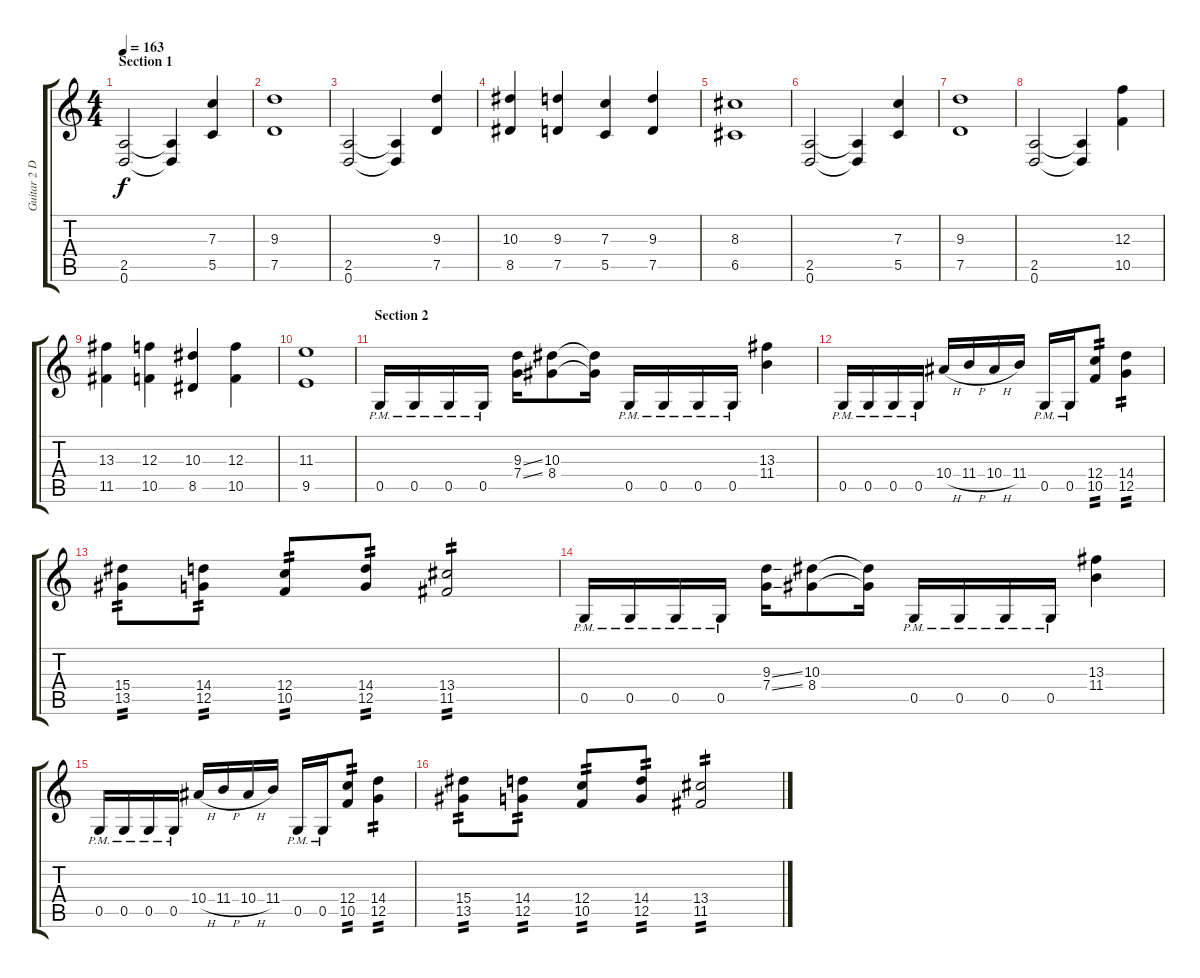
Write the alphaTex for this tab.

\track ("Guitar 2 D-tuned" "Guitar 2 D") {instrument overdrivenguitar}
\staff {score tabs}
\tuning (D4 A3 F3 C3 G2 D2) {hide}
\ts (4 4)
\section ("" "Section 1")
\tempo 163
\clef g2
\ks c
(2.5 0.6).2{dy f instrument overdrivenguitar} (2.5{t} 0.6{t}).4 (7.3 5.5).4 |
(9.3 7.5).1 |
(2.5 0.6).2 (2.5{t} 0.6{t}).4 (9.3 7.5).4 |
(10.3 8.5).4 (9.3 7.5).4 (7.3 5.5).4 (9.3 7.5).4 |
(8.3 6.5).1 |
(2.5 0.6).2 (2.5{t} 0.6{t}).4 (7.3 5.5).4 |
(9.3 7.5).1 |
(2.5 0.6).2 (2.5{t} 0.6{t}).4 (12.3 10.5).4 |
(13.3 11.5).4 (12.3 10.5).4 (10.3 8.5).4 (12.3 10.5).4 |
(11.3 9.5).1 |
\section ("" "Section 2")
0.5{pm}.16 0.5{pm}.16 0.5{pm}.16 0.5{pm}.16 (9.3{ss} 7.4{ss}).16 (10.3 8.4).8 (10.3{t} 8.4{t}).16 0.5{pm}.16 0.5{pm}.16 0.5{pm}.16 0.5{pm}.16 (13.3 11.4).4 |
0.5{pm}.16 0.5{pm}.16 0.5{pm}.16 0.5{pm}.16 10.4{h}.16 11.4{h}.16 10.4{h}.16 11.4.16 0.5{pm}.16 0.5{pm}.16 (12.4 10.5).8{tp 2} (14.4 12.5).4{tp 2} |
(15.4 13.5).8{tp 2} (14.4 12.5).8{tp 2} (12.4 10.5).8{tp 2} (14.4 12.5).8{tp 2} (13.4 11.5).2{tp 2} |
0.5{pm}.16 0.5{pm}.16 0.5{pm}.16 0.5{pm}.16 (9.3{ss} 7.4{ss}).16 (10.3 8.4).8 (10.3{t} 8.4{t}).16 0.5{pm}.16 0.5{pm}.16 0.5{pm}.16 0.5{pm}.16 (13.3 11.4).4 |
0.5{pm}.16 0.5{pm}.16 0.5{pm}.16 0.5{pm}.16 10.4{h}.16 11.4{h}.16 10.4{h}.16 11.4.16 0.5{pm}.16 0.5{pm}.16 (12.4 10.5).8{tp 2} (14.4 12.5).4{tp 2} |
(15.4 13.5).8{tp 2} (14.4 12.5).8{tp 2} (12.4 10.5).8{tp 2} (14.4 12.5).8{tp 2} (13.4 11.5).2{tp 2}
